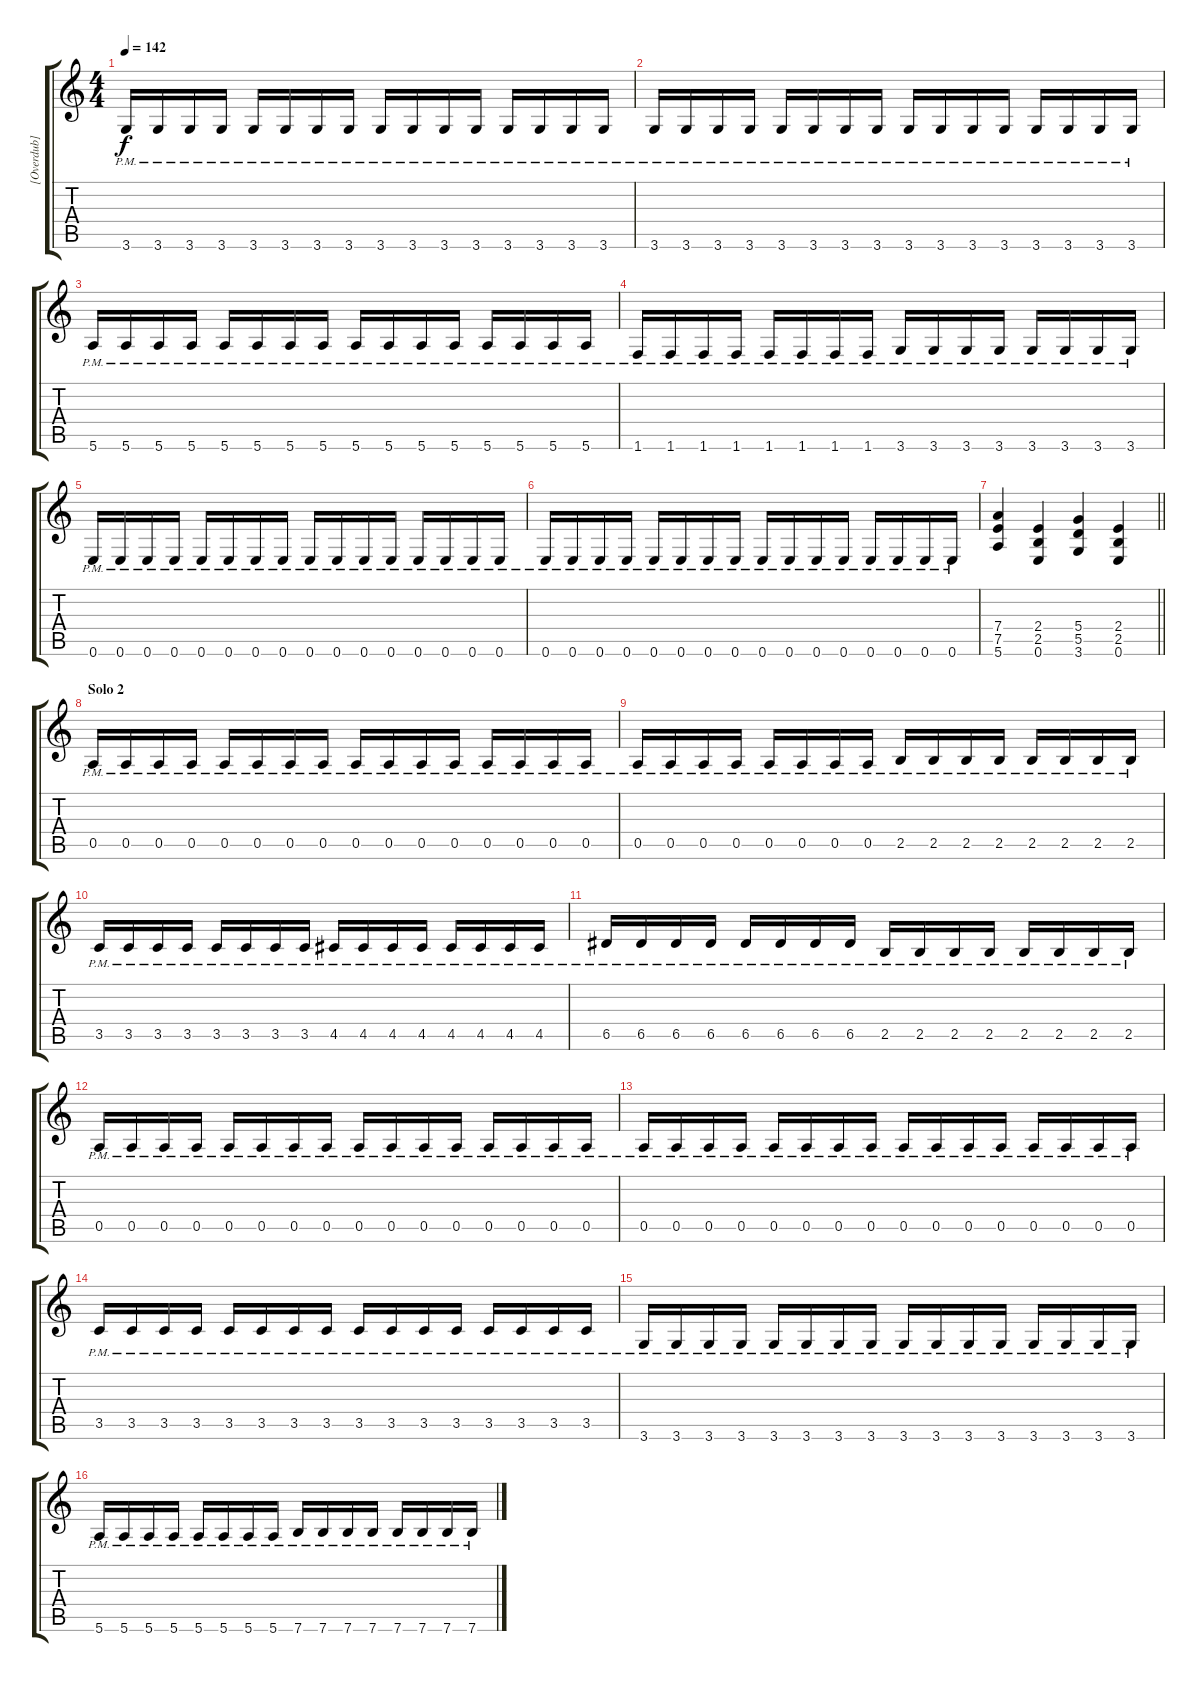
\track ("[Overdub]" "[Overdub]") {instrument distortionguitar}
\staff {score tabs}
\tuning (E4 B3 G3 D3 A2 E2) {hide}
\ts (4 4)
\tempo 142
\clef g2
\ks c
3.6{pm}.16{dy f} 3.6{pm}.16{beam merge} 3.6{pm}.16 3.6{pm}.16 3.6{pm}.16 3.6{pm}.16{beam merge} 3.6{pm}.16 3.6{pm}.16 3.6{pm}.16 3.6{pm}.16{beam merge} 3.6{pm}.16 3.6{pm}.16 3.6{pm}.16 3.6{pm}.16{beam merge} 3.6{pm}.16 3.6{pm}.16 |
3.6{pm}.16 3.6{pm}.16{beam merge} 3.6{pm}.16 3.6{pm}.16 3.6{pm}.16 3.6{pm}.16{beam merge} 3.6{pm}.16 3.6{pm}.16 3.6{pm}.16 3.6{pm}.16{beam merge} 3.6{pm}.16 3.6{pm}.16 3.6{pm}.16 3.6{pm}.16{beam merge} 3.6{pm}.16 3.6{pm}.16 |
5.6{pm}.16 5.6{pm}.16{beam merge} 5.6{pm}.16 5.6{pm}.16 5.6{pm}.16 5.6{pm}.16{beam merge} 5.6{pm}.16 5.6{pm}.16 5.6{pm}.16 5.6{pm}.16{beam merge} 5.6{pm}.16 5.6{pm}.16 5.6{pm}.16 5.6{pm}.16{beam merge} 5.6{pm}.16 5.6{pm}.16 |
1.6{pm}.16 1.6{pm}.16{beam merge} 1.6{pm}.16 1.6{pm}.16 1.6{pm}.16 1.6{pm}.16{beam merge} 1.6{pm}.16 1.6{pm}.16 3.6{pm}.16 3.6{pm}.16{beam merge} 3.6{pm}.16 3.6{pm}.16 3.6{pm}.16 3.6{pm}.16{beam merge} 3.6{pm}.16 3.6{pm}.16 |
0.6{pm}.16 0.6{pm}.16{beam merge} 0.6{pm}.16 0.6{pm}.16 0.6{pm}.16 0.6{pm}.16{beam merge} 0.6{pm}.16 0.6{pm}.16 0.6{pm}.16 0.6{pm}.16{beam merge} 0.6{pm}.16 0.6{pm}.16 0.6{pm}.16 0.6{pm}.16{beam merge} 0.6{pm}.16 0.6{pm}.16 |
0.6{pm}.16 0.6{pm}.16{beam merge} 0.6{pm}.16 0.6{pm}.16 0.6{pm}.16 0.6{pm}.16{beam merge} 0.6{pm}.16 0.6{pm}.16 0.6{pm}.16 0.6{pm}.16{beam merge} 0.6{pm}.16 0.6{pm}.16 0.6{pm}.16 0.6{pm}.16{beam merge} 0.6{pm}.16 0.6{pm}.16 |
\barLineRight lightlight
(7.4 7.5 5.6).4 (2.4 2.5 0.6).4 (5.4 5.5 3.6).4 (2.4 2.5 0.6).4 |
\section ("" "Solo 2")
0.5{pm}.16 0.5{pm}.16{beam merge} 0.5{pm}.16 0.5{pm}.16 0.5{pm}.16 0.5{pm}.16{beam merge} 0.5{pm}.16 0.5{pm}.16 0.5{pm}.16 0.5{pm}.16{beam merge} 0.5{pm}.16 0.5{pm}.16 0.5{pm}.16 0.5{pm}.16{beam merge} 0.5{pm}.16 0.5{pm}.16 |
0.5{pm}.16 0.5{pm}.16{beam merge} 0.5{pm}.16 0.5{pm}.16 0.5{pm}.16 0.5{pm}.16{beam merge} 0.5{pm}.16 0.5{pm}.16 2.5{pm}.16 2.5{pm}.16{beam merge} 2.5{pm}.16 2.5{pm}.16 2.5{pm}.16 2.5{pm}.16{beam merge} 2.5{pm}.16 2.5{pm}.16 |
3.5{pm}.16 3.5{pm}.16{beam merge} 3.5{pm}.16 3.5{pm}.16 3.5{pm}.16 3.5{pm}.16{beam merge} 3.5{pm}.16 3.5{pm}.16 4.5{pm}.16 4.5{pm}.16{beam merge} 4.5{pm}.16 4.5{pm}.16 4.5{pm}.16 4.5{pm}.16{beam merge} 4.5{pm}.16 4.5{pm}.16 |
6.5{pm}.16 6.5{pm}.16{beam merge} 6.5{pm}.16 6.5{pm}.16 6.5{pm}.16 6.5{pm}.16{beam merge} 6.5{pm}.16 6.5{pm}.16 2.5{pm}.16 2.5{pm}.16{beam merge} 2.5{pm}.16 2.5{pm}.16 2.5{pm}.16 2.5{pm}.16{beam merge} 2.5{pm}.16 2.5{pm}.16 |
0.5{pm}.16 0.5{pm}.16{beam merge} 0.5{pm}.16 0.5{pm}.16 0.5{pm}.16 0.5{pm}.16{beam merge} 0.5{pm}.16 0.5{pm}.16 0.5{pm}.16 0.5{pm}.16{beam merge} 0.5{pm}.16 0.5{pm}.16 0.5{pm}.16 0.5{pm}.16{beam merge} 0.5{pm}.16 0.5{pm}.16 |
0.5{pm}.16 0.5{pm}.16{beam merge} 0.5{pm}.16 0.5{pm}.16 0.5{pm}.16 0.5{pm}.16{beam merge} 0.5{pm}.16 0.5{pm}.16 0.5{pm}.16 0.5{pm}.16{beam merge} 0.5{pm}.16 0.5{pm}.16 0.5{pm}.16 0.5{pm}.16{beam merge} 0.5{pm}.16 0.5{pm}.16 |
3.5{pm}.16 3.5{pm}.16{beam merge} 3.5{pm}.16 3.5{pm}.16 3.5{pm}.16 3.5{pm}.16{beam merge} 3.5{pm}.16 3.5{pm}.16 3.5{pm}.16 3.5{pm}.16{beam merge} 3.5{pm}.16 3.5{pm}.16 3.5{pm}.16 3.5{pm}.16{beam merge} 3.5{pm}.16 3.5{pm}.16 |
3.6{pm}.16 3.6{pm}.16{beam merge} 3.6{pm}.16 3.6{pm}.16 3.6{pm}.16 3.6{pm}.16{beam merge} 3.6{pm}.16 3.6{pm}.16 3.6{pm}.16 3.6{pm}.16 3.6{pm}.16 3.6{pm}.16 3.6{pm}.16 3.6{pm}.16 3.6{pm}.16 3.6{pm}.16 |
5.6{pm}.16 5.6{pm}.16{beam merge} 5.6{pm}.16 5.6{pm}.16 5.6{pm}.16 5.6{pm}.16{beam merge} 5.6{pm}.16 5.6{pm}.16 7.6{pm}.16 7.6{pm}.16{beam merge} 7.6{pm}.16 7.6{pm}.16 7.6{pm}.16 7.6{pm}.16{beam merge} 7.6{pm}.16 7.6{pm}.16
